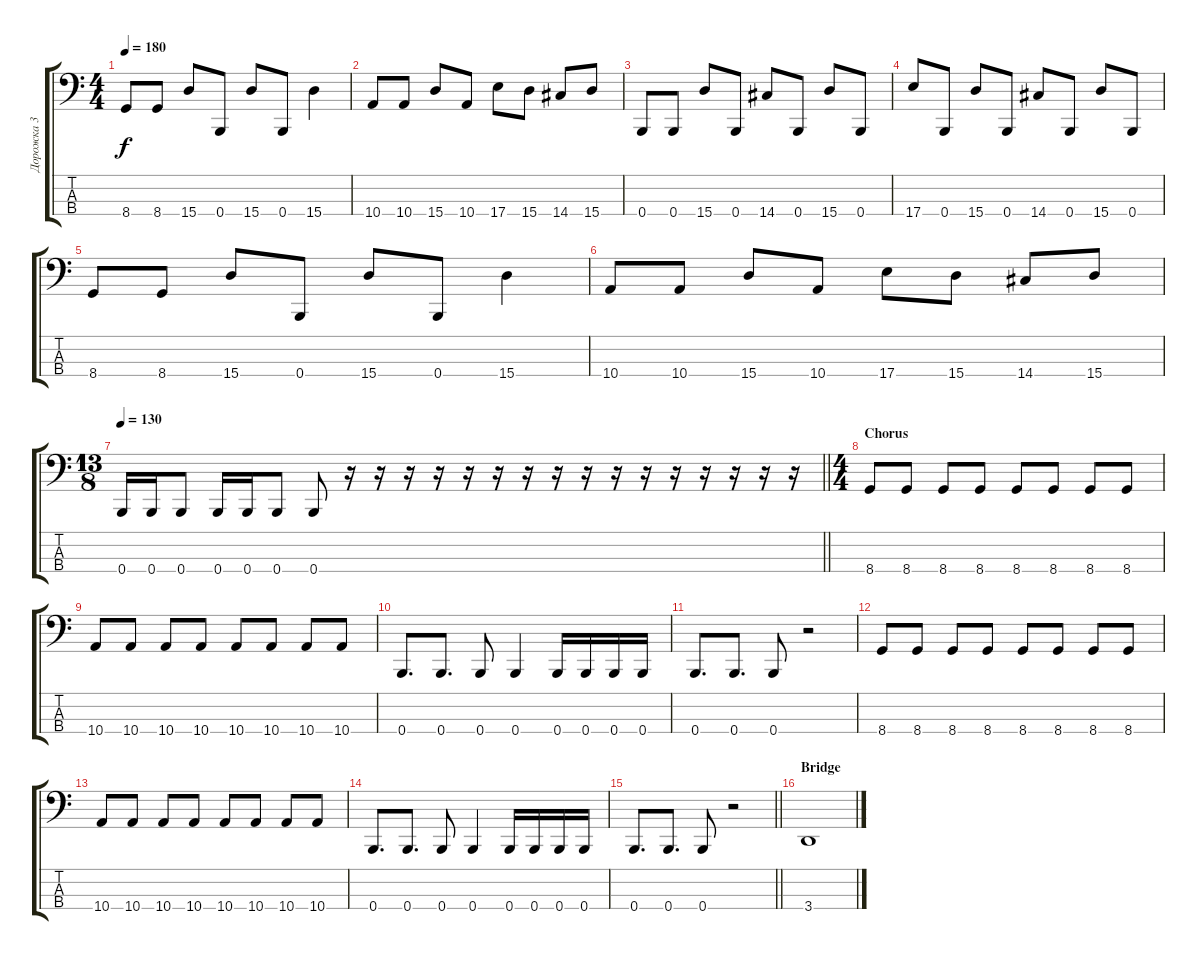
\track ("Дорожка 3" "Дорожка 3") {instrument electricbassfinger}
\staff {score tabs}
\tuning (E2 B1 Gb1 B0) {hide}
\ts (4 4)
\tempo 180
\clef f4
\ks c
8.4.8{dy f} 8.4.8 15.4.8 0.4.8 15.4.8 0.4.8 15.4.4 |
10.4.8 10.4.8 15.4.8 10.4.8 17.4.8 15.4.8 14.4.8 15.4.8 |
0.4.8 0.4.8 15.4.8 0.4.8 14.4.8 0.4.8 15.4.8 0.4.8 |
17.4.8 0.4.8 15.4.8 0.4.8 14.4.8 0.4.8 15.4.8 0.4.8 |
8.4.8 8.4.8 15.4.8 0.4.8 15.4.8 0.4.8 15.4.4 |
10.4.8 10.4.8 15.4.8 10.4.8 17.4.8 15.4.8 14.4.8 15.4.8 |
\ts (13 8)
\tempo 130
\barLineRight lightlight
0.4.16 0.4.16 0.4.8 0.4.16 0.4.16 0.4.8 0.4.8 r.16 r.16 r.16 r.16 r.16 r.16 r.16 r.16 r.16 r.16 r.16 r.16 r.16 r.16 r.16 r.16 |
\ts (4 4)
\section ("" "Chorus")
8.4.8 8.4.8 8.4.8 8.4.8 8.4.8 8.4.8 8.4.8 8.4.8 |
10.4.8 10.4.8 10.4.8 10.4.8 10.4.8 10.4.8 10.4.8 10.4.8 |
0.4.8{d} 0.4.8{d} 0.4.8 0.4.4 0.4.16 0.4.16 0.4.16 0.4.16 |
0.4.8{d} 0.4.8{d} 0.4.8 r.2 |
8.4.8 8.4.8 8.4.8 8.4.8 8.4.8 8.4.8 8.4.8 8.4.8 |
10.4.8 10.4.8 10.4.8 10.4.8 10.4.8 10.4.8 10.4.8 10.4.8 |
0.4.8{d} 0.4.8{d} 0.4.8 0.4.4 0.4.16 0.4.16 0.4.16 0.4.16 |
\barLineRight lightlight
0.4.8{d} 0.4.8{d} 0.4.8 r.2 |
\section ("" "Bridge")
3.4.1
